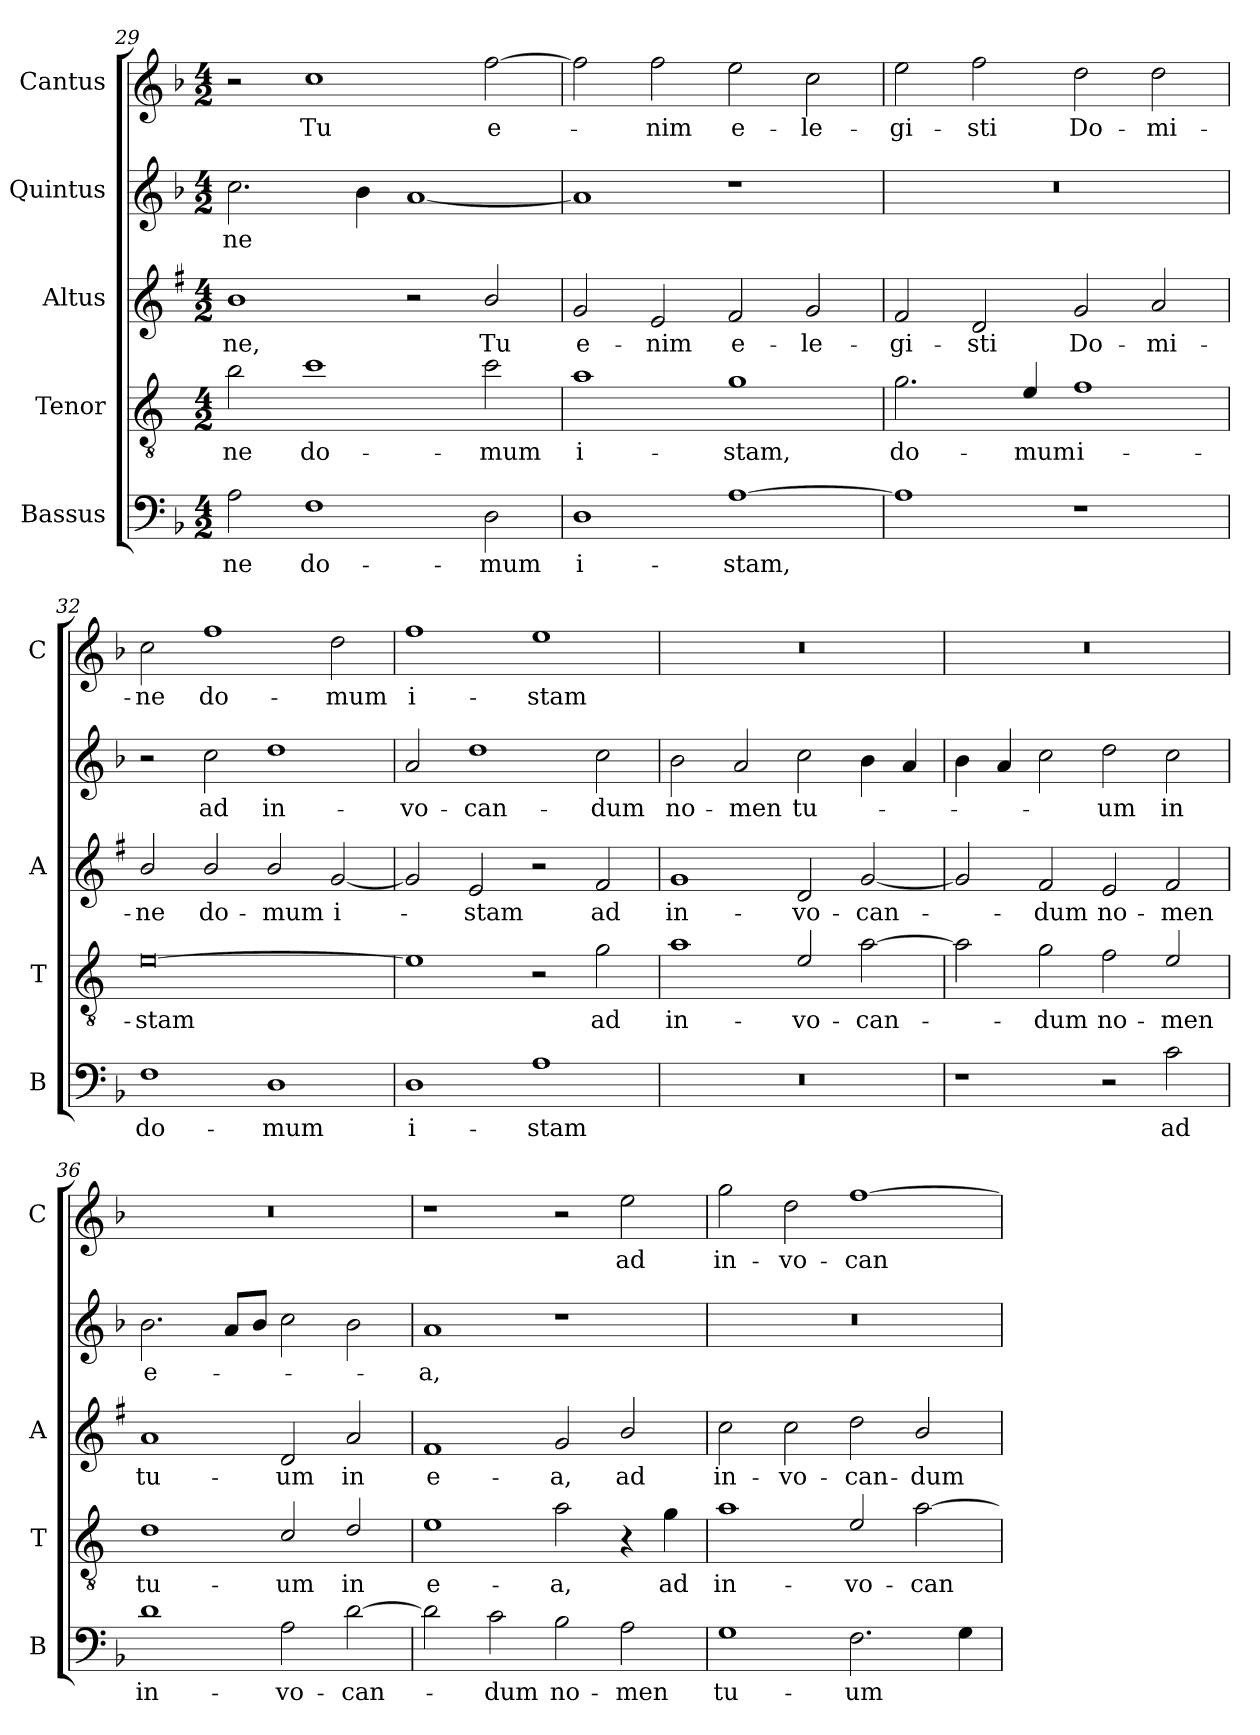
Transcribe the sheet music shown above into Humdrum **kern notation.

**kern	**text	**kern	**text	**kern	**text	**kern	**text	**kern	**text
*part5	*part5	*part4	*part4	*part3	*part3	*part2	*part2	*part1	*part1
*staff5	*staff5	*staff4	*staff4	*staff3	*staff3	*staff2	*staff2	*staff1	*staff1
*I"Bassus	*	*I"Tenor	*	*I"Altus	*	*I"Quintus	*	*I"Cantus	*
*I'B	*	*I'T	*	*I'A	*	*	*	*I'C	*
*clefF4	*	*clefGv2	*	*clefG2	*	*clefG2	*	*clefG2	*
*	*	*ITrd4c7	*	*ITrd1c2	*	*	*	*	*
*k[b-]	*	*k[b-]	*	*k[b-]	*	*k[b-]	*	*k[b-]	*
*F:	*	*F:	*	*F:	*	*F:	*	*F:	*
*M4/2	*	*M4/2	*	*M4/2	*	*M4/2	*	*M4/2	*
=29	=29	=29	=29	=29	=29	=29	=29	=29	=29
!	!LO:LY:b	!	!LO:LY:b	!	!LO:LY:b	!	!LO:LY:b	!	!
2A\	-ne	2e\	-ne	1a	-ne,	2.cc\	-ne	2r	.
!	!LO:LY:b	!	!LO:LY:b	!	!	!	!	!	!LO:LY:b
1F	do-	1f	do-	.	.	.	.	1cc	Tu
.	.	.	.	.	.	4b-\	.	.	.
.	.	.	.	2r	.	[1a	.	.	.
!	!LO:LY:b	!	!LO:LY:b	!	!LO:LY:b	!	!	!	!LO:LY:b
2D\	-mum	2f\	-mum	2a/	Tu	.	.	[2ff\	e-
=30	=30	=30	=30	=30	=30	=30	=30	=30	=30
!	!LO:LY:b	!	!LO:LY:b	!	!LO:LY:b	!	!	!	!
1D	i-	1d	i-	2f/	e-	1a]	.	2ff\]	.
!	!	!	!	!	!LO:LY:b	!	!	!	!LO:LY:b
.	.	.	.	2d/	-nim	.	.	2ff\	-nim
!	!LO:LY:b	!	!LO:LY:b	!	!LO:LY:b	!	!	!	!LO:LY:b
[1A	-stam,	1c	-stam,	2e/	e-	1r	.	2ee\	e-
!	!	!	!	!	!LO:LY:b	!	!	!	!LO:LY:b
.	.	.	.	2f/	-le-	.	.	2cc\	-le-
!!LO:PB:g=z
=31	=31	=31	=31	=31	=31	=31	=31	=31	=31
!	!	!	!LO:LY:b	!	!LO:LY:b	!	!	!	!LO:LY:b
1A]	.	2.c\	do-	2e/	-gi-	0r	.	2ee\	-gi-
!	!	!	!	!	!LO:LY:b	!	!	!	!LO:LY:b
.	.	.	.	2c/	-sti	.	.	2ff\	-sti
!	!	!	!LO:LY:b	!	!	!	!	!	!
.	.	4A/	-mum	.	.	.	.	.	.
!	!	!	!LO:LY:b	!	!LO:LY:b	!	!	!	!LO:LY:b
1r	.	1B-	i-	2f/	Do-	.	.	2dd\	Do-
!	!	!	!	!	!LO:LY:b	!	!	!	!LO:LY:b
.	.	.	.	2g/	-mi-	.	.	2dd\	-mi-
=32	=32	=32	=32	=32	=32	=32	=32	=32	=32
!	!LO:LY:b	!	!LO:LY:b	!	!LO:LY:b	!	!	!	!LO:LY:b
1F	do-	[0A	-stam	2a/	-ne	2r	.	2cc\	-ne
!	!	!	!	!	!LO:LY:b	!	!LO:LY:b	!	!LO:LY:b
.	.	.	.	2a/	do-	2cc\	ad	1ff	do-
!	!LO:LY:b	!	!	!	!LO:LY:b	!	!LO:LY:b	!	!
1D	-mum	.	.	2a/	-mum	1dd	in-	.	.
!	!	!	!	!	!LO:LY:b	!	!	!	!LO:LY:b
.	.	.	.	[2f/	i-	.	.	2dd\	-mum
=33	=33	=33	=33	=33	=33	=33	=33	=33	=33
!	!LO:LY:b	!	!	!	!	!	!LO:LY:b	!	!LO:LY:b
1D	i-	1A]	.	2f/]	.	2a/	-vo-	1ff	i-
!	!	!	!	!	!LO:LY:b	!	!LO:LY:b	!	!
.	.	.	.	2d/	-stam	1dd	-can-	.	.
!	!LO:LY:b	!	!	!	!	!	!	!	!LO:LY:b
1A	-stam	2r	.	2r	.	.	.	1ee	-stam
!	!	!	!LO:LY:b	!	!LO:LY:b	!	!LO:LY:b	!	!
.	.	2c\	ad	2e/	ad	2cc\	-dum	.	.
=34	=34	=34	=34	=34	=34	=34	=34	=34	=34
!	!	!	!LO:LY:b	!	!LO:LY:b	!	!LO:LY:b	!	!
0r	.	1d	in-	1f	in-	2b-\	no-	0r	.
!	!	!	!	!	!	!	!LO:LY:b	!	!
.	.	.	.	.	.	2a/	-men	.	.
!	!	!	!LO:LY:b	!	!LO:LY:b	!	!LO:LY:b	!	!
.	.	2A/	-vo-	2c/	-vo-	2cc\	tu-	.	.
!	!	!	!LO:LY:b	!	!LO:LY:b	!	!	!	!
.	.	[2d\	-can-	[2f/	-can-	4b-\	.	.	.
.	.	.	.	.	.	4a/	.	.	.
=35	=35	=35	=35	=35	=35	=35	=35	=35	=35
1r	.	2d\]	.	2f/]	.	4b-\	.	0r	.
.	.	.	.	.	.	4a/	.	.	.
!	!	!	!LO:LY:b	!	!LO:LY:b	!	!	!	!
.	.	2c\	-dum	2e/	-dum	2cc\	.	.	.
!	!	!	!LO:LY:b	!	!LO:LY:b	!	!LO:LY:b	!	!
2r	.	2B-\	no-	2d/	no-	2dd\	-um	.	.
!	!LO:LY:b	!	!LO:LY:b	!	!LO:LY:b	!	!LO:LY:b	!	!
2c\	ad	2A/	-men	2e/	-men	2cc\	in	.	.
!!LO:LB:g=z
=36	=36	=36	=36	=36	=36	=36	=36	=36	=36
!	!LO:LY:b	!	!LO:LY:b	!	!LO:LY:b	!	!LO:LY:b	!	!
1d	in-	1G	tu-	1g	tu-	2.b-\	e-	0r	.
.	.	.	.	.	.	8a/L	.	.	.
.	.	.	.	.	.	8b-/J	.	.	.
!	!LO:LY:b	!	!LO:LY:b	!	!LO:LY:b	!	!	!	!
2A\	-vo-	2F/	-um	2c/	-um	2cc\	.	.	.
!	!LO:LY:b	!	!LO:LY:b	!	!LO:LY:b	!	!	!	!
[2d\	-can-	2G/	in	2g/	in	2b-\	.	.	.
=37	=37	=37	=37	=37	=37	=37	=37	=37	=37
!	!	!	!LO:LY:b	!	!LO:LY:b	!	!LO:LY:b	!	!
2d\]	.	1A	e-	1e	e-	1a	-a,	1r	.
!	!LO:LY:b	!	!	!	!	!	!	!	!
2c\	-dum	.	.	.	.	.	.	.	.
!	!LO:LY:b	!	!LO:LY:b	!	!LO:LY:b	!	!	!	!
2B-\	no-	2d\	-a,	2f/	-a,	1r	.	2r	.
!	!LO:LY:b	!	!	!	!LO:LY:b	!	!	!	!LO:LY:b
2A\	-men	4r	.	2a/	ad	.	.	2ee\	ad
!	!	!	!LO:LY:b	!	!	!	!	!	!
.	.	4c\	ad	.	.	.	.	.	.
=38	=38	=38	=38	=38	=38	=38	=38	=38	=38
!	!LO:LY:b	!	!LO:LY:b	!	!LO:LY:b	!	!	!	!LO:LY:b
1G	tu-	1d	in-	2b-\	in-	0r	.	2gg\	in-
!	!	!	!	!	!LO:LY:b	!	!	!	!LO:LY:b
.	.	.	.	2b-\	-vo-	.	.	2dd\	-vo-
!	!LO:LY:b	!	!LO:LY:b	!	!LO:LY:b	!	!	!	!LO:LY:b
2.F\	-um	2A/	-vo-	2cc\	-can-	.	.	[1ff	-can-
!	!	!	!LO:LY:b	!	!LO:LY:b	!	!	!	!
.	.	[2d\	-can-	2a/	-dum	.	.	.	.
4G\	.	.	.	.	.	.	.	.	.
=	=	=	=	=	=	=	=	=	=
*-	*-	*-	*-	*-	*-	*-	*-	*-	*-
